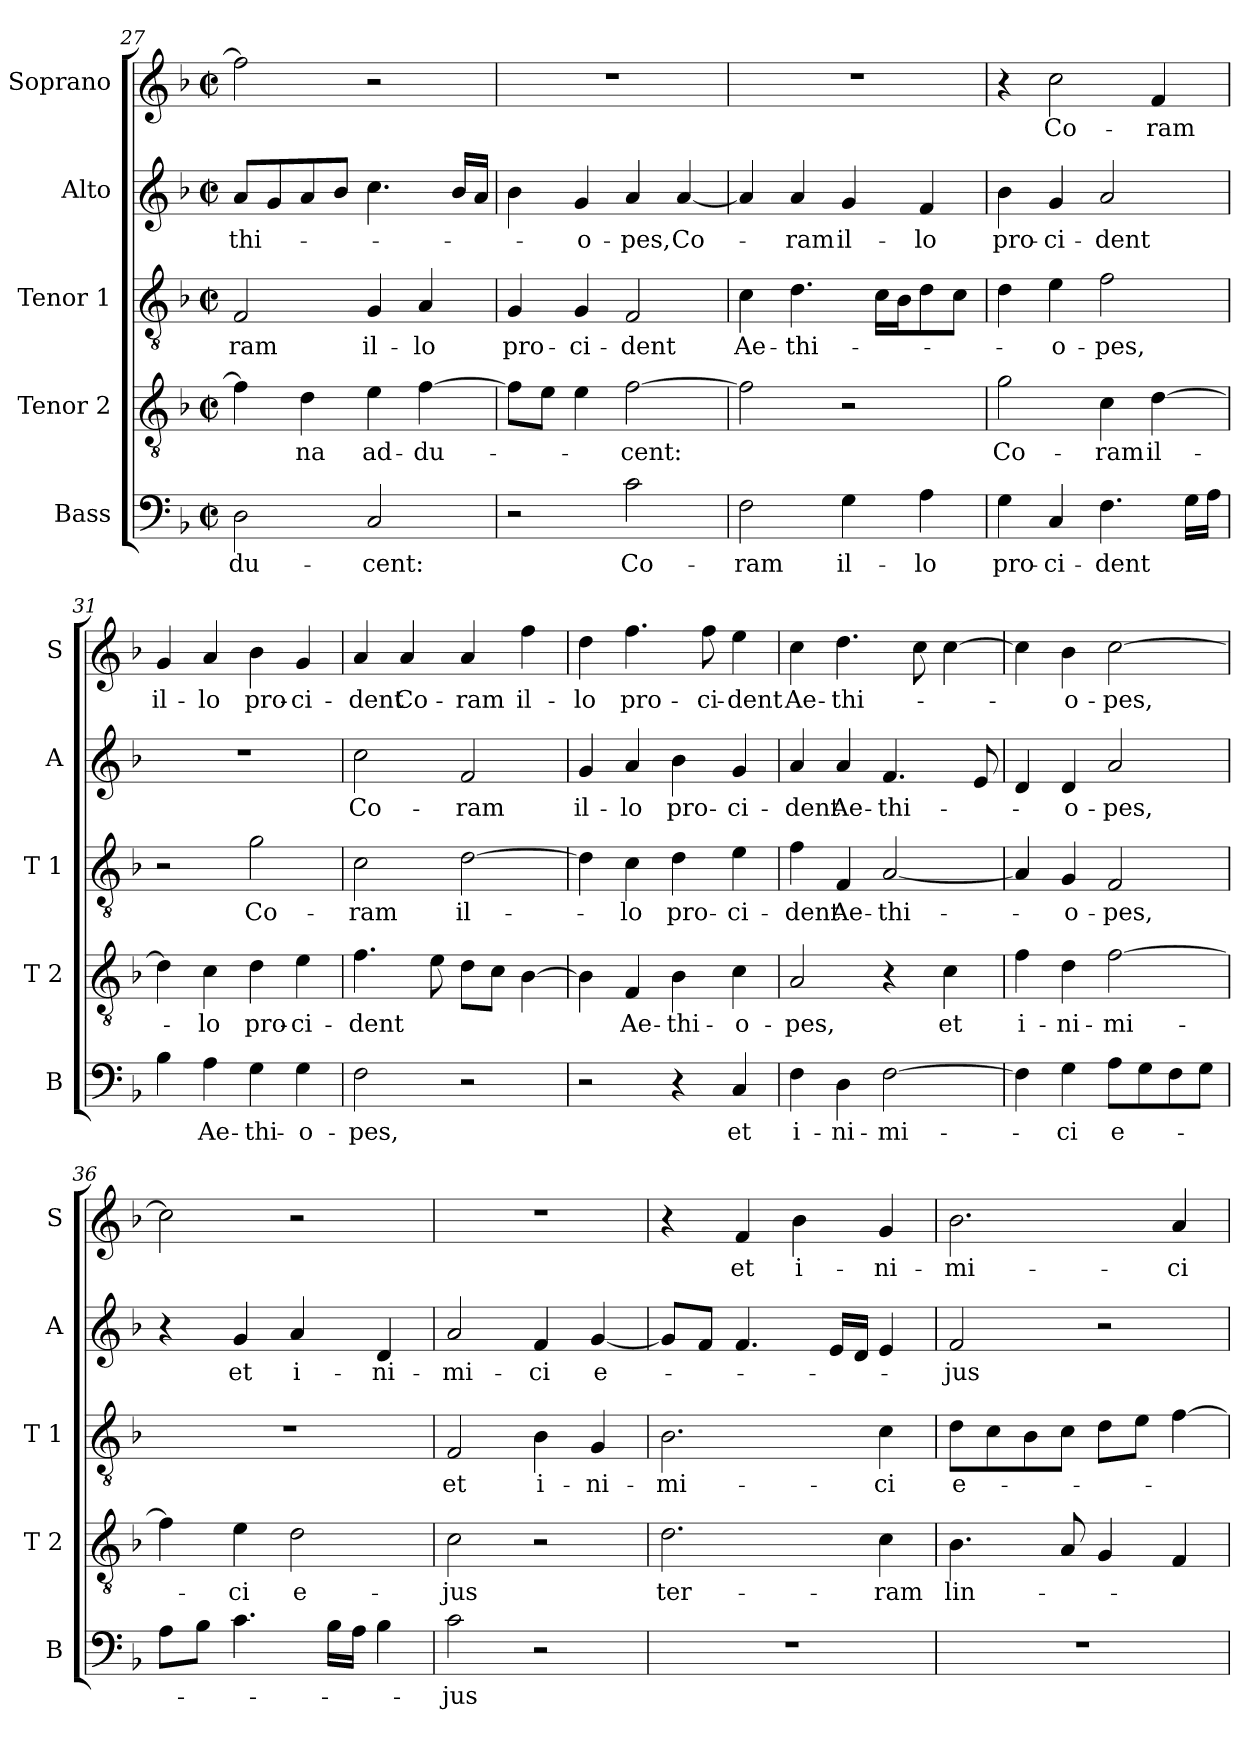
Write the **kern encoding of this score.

**kern	**text	**kern	**text	**kern	**text	**kern	**text	**kern	**text
*part5	*part5	*part4	*part4	*part3	*part3	*part2	*part2	*part1	*part1
*staff5	*staff5	*staff4	*staff4	*staff3	*staff3	*staff2	*staff2	*staff1	*staff1
*I"Bass	*	*I"Tenor 2	*	*I"Tenor 1	*	*I"Alto	*	*I"Soprano	*
*I'B	*	*I'T 2	*	*I'T 1	*	*I'A	*	*I'S	*
*clefF4	*	*clefGv2	*	*clefGv2	*	*clefG2	*	*clefG2	*
*k[b-]	*	*k[b-]	*	*k[b-]	*	*k[b-]	*	*k[b-]	*
*F:	*	*F:	*	*F:	*	*F:	*	*F:	*
*M2/2	*	*M2/2	*	*M2/2	*	*M2/2	*	*M2/2	*
*met(c|)	*	*met(c|)	*	*met(c|)	*	*met(c|)	*	*met(c|)	*
=27	=27	=27	=27	=27	=27	=27	=27	=27	=27
2D\	-du-	4f\]	.	2F/	-ram	8a/L	-thi-	2ff\]	.
.	.	.	.	.	.	8g/	.	.	.
.	.	4d\	-na	.	.	8a/	.	.	.
.	.	.	.	.	.	8b-/J	.	.	.
2C/	-cent:	4e\	ad-	4G/	il-	4.cc\	.	2r	.
.	.	[4f\	-du-	4A/	-lo	.	.	.	.
.	.	.	.	.	.	16b-/LL	.	.	.
.	.	.	.	.	.	16a/JJ	.	.	.
=28	=28	=28	=28	=28	=28	=28	=28	=28	=28
2r	.	8f\L]	.	4G/	pro-	4b-\	.	1r	.
.	.	8e\J	.	.	.	.	.	.	.
.	.	4e\	.	4G/	-ci-	4g/	-o-	.	.
2c\	Co-	[2f\	-cent:	2F/	-dent	4a/	-pes,	.	.
.	.	.	.	.	.	[4a/	Co-	.	.
=29	=29	=29	=29	=29	=29	=29	=29	=29	=29
2F\	-ram	2f\]	.	4c\	Ae-	4a/]	.	1r	.
.	.	.	.	4.d\	-thi-	4a/	-ram	.	.
4G\	il-	2r	.	.	.	4g/	il-	.	.
.	.	.	.	16c\LL	.	.	.	.	.
.	.	.	.	16B-\J	.	.	.	.	.
4A\	-lo	.	.	8d\	.	4f/	-lo	.	.
.	.	.	.	8c\J	.	.	.	.	.
!!LO:PB:g=z
=30	=30	=30	=30	=30	=30	=30	=30	=30	=30
4G\	pro-	2g\	Co-	4d\	.	4b-\	pro-	4r	.
4C/	-ci-	.	.	4e\	-o-	4g/	-ci-	2cc\	Co-
4.F\	-dent	4c\	-ram	2f\	-pes,	2a/	-dent	.	.
.	.	[4d\	il-	.	.	.	.	4f/	-ram
16G\LL	.	.	.	.	.	.	.	.	.
16A\JJ	.	.	.	.	.	.	.	.	.
=31	=31	=31	=31	=31	=31	=31	=31	=31	=31
4B-\	.	4d\]	.	2r	.	1r	.	4g/	il-
4A\	Ae-	4c\	-lo	.	.	.	.	4a/	-lo
4G\	-thi-	4d\	pro-	2g\	Co-	.	.	4b-\	pro-
4G\	-o-	4e\	-ci-	.	.	.	.	4g/	-ci-
=32	=32	=32	=32	=32	=32	=32	=32	=32	=32
2F\	-pes,	4.f\	-dent	2c\	-ram	2cc\	Co-	4a/	-dent
.	.	.	.	.	.	.	.	4a/	Co-
.	.	8e\	.	.	.	.	.	.	.
2r	.	8d\L	.	[2d\	il-	2f/	-ram	4a/	-ram
.	.	8c\J	.	.	.	.	.	.	.
.	.	[4B-\	.	.	.	.	.	4ff\	il-
=33	=33	=33	=33	=33	=33	=33	=33	=33	=33
2r	.	4B-\]	.	4d\]	.	4g/	il-	4dd\	-lo
.	.	4F/	Ae-	4c\	-lo	4a/	-lo	4.ff\	pro-
4r	.	4B-\	-thi-	4d\	pro-	4b-\	pro-	.	.
.	.	.	.	.	.	.	.	8ff\	-ci-
4C/	et	4c\	-o-	4e\	-ci-	4g/	-ci-	4ee\	-dent
=34	=34	=34	=34	=34	=34	=34	=34	=34	=34
4F\	i-	2A/	-pes,	4f\	-dent	4a/	-dent	4cc\	Ae-
4D\	-ni-	.	.	4F/	Ae-	4a/	Ae-	4.dd\	-thi-
[2F\	-mi-	4r	.	[2A/	-thi-	4.f/	-thi-	.	.
.	.	.	.	.	.	.	.	8cc\	.
.	.	4c\	et	.	.	.	.	[4cc\	.
.	.	.	.	.	.	8e/	.	.	.
!!LO:LB:g=z
=35	=35	=35	=35	=35	=35	=35	=35	=35	=35
4F\]	.	4f\	i-	4A/]	.	4d/	.	4cc\]	.
4G\	-ci	4d\	-ni-	4G/	-o-	4d/	-o-	4b-\	-o-
8A\L	e-	[2f\	-mi-	2F/	-pes,	2a/	-pes,	[2cc\	-pes,
8G\	.	.	.	.	.	.	.	.	.
8F\	.	.	.	.	.	.	.	.	.
8G\J	.	.	.	.	.	.	.	.	.
=36	=36	=36	=36	=36	=36	=36	=36	=36	=36
8A\L	.	4f\]	.	1r	.	4r	.	2cc\]	.
8B-\J	.	.	.	.	.	.	.	.	.
4.c\	.	4e\	-ci	.	.	4g/	et	.	.
.	.	2d\	e-	.	.	4a/	i-	2r	.
16B-\LL	.	.	.	.	.	.	.	.	.
16A\JJ	.	.	.	.	.	.	.	.	.
4B-\	.	.	.	.	.	4d/	-ni-	.	.
=37	=37	=37	=37	=37	=37	=37	=37	=37	=37
2c\	-jus	2c\	-jus	2F/	et	2a/	-mi-	1r	.
2r	.	2r	.	4B-\	i-	4f/	-ci	.	.
.	.	.	.	4G/	-ni-	[4g/	e-	.	.
=38	=38	=38	=38	=38	=38	=38	=38	=38	=38
1r	.	2.d\	ter-	2.B-\	-mi-	8g/L]	.	4r	.
.	.	.	.	.	.	8f/J	.	.	.
.	.	.	.	.	.	4.f/	.	4f/	et
.	.	.	.	.	.	.	.	4b-\	i-
.	.	.	.	.	.	16e/LL	.	.	.
.	.	.	.	.	.	16d/JJ	.	.	.
.	.	4c\	-ram	4c\	-ci	4e/	.	4g/	-ni-
=39	=39	=39	=39	=39	=39	=39	=39	=39	=39
1r	.	4.B-\	lin-	8d\L	e-	2f/	-jus	2.b-\	-mi-
.	.	.	.	8c\	.	.	.	.	.
.	.	.	.	8B-\	.	.	.	.	.
.	.	8A/	.	8c\J	.	.	.	.	.
.	.	4G/	.	8d\L	.	2r	.	.	.
.	.	.	.	8e\J	.	.	.	.	.
.	.	4F/	.	[4f\	.	.	.	4a/	-ci
=	=	=	=	=	=	=	=	=	=
*-	*-	*-	*-	*-	*-	*-	*-	*-	*-
